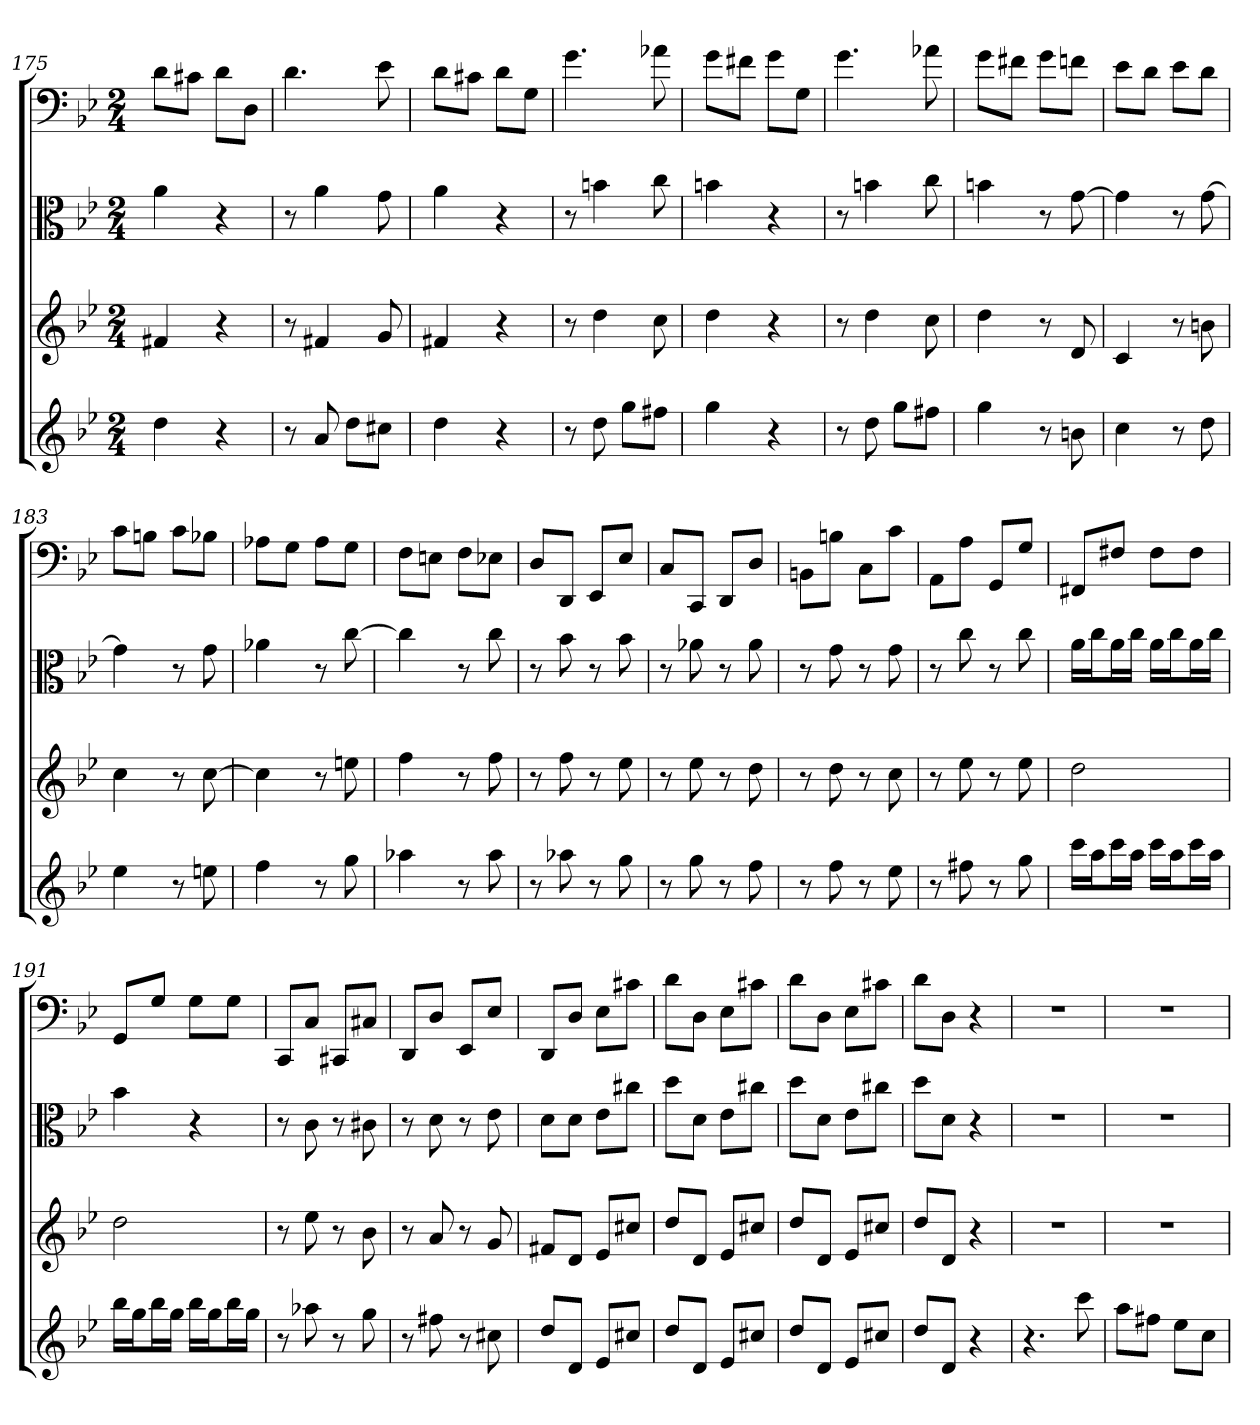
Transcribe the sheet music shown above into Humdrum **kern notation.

**kern	**kern	**kern	**kern
*part4	*part3	*part2	*part1
*staff4	*staff3	*staff2	*staff1
*	*	*clefC3	*clefF4
*k[b-e-]	*k[b-e-]	*k[b-e-]	*k[b-e-]
*g:	*g:	*g:	*g:
*M2/4	*M2/4	*M2/4	*M2/4
=175	=175	=175	=175
4dd	4f#X	4a	8d\L
.	.	.	8c#X\J
4r	4r	4r	8d\L
.	.	.	8D\J
=176	=176	=176	=176
8r	8r	8r	4.d
8a	4f#X	4a	.
8ddL	.	.	.
8cc#XJ	8g	8g	8e-
=177	=177	=177	=177
4dd	4f#X	4a	8d\L
.	.	.	8c#X\J
4r	4r	4r	8d\L
.	.	.	8G\J
=178	=178	=178	=178
8r	8r	8r	4.g
8dd	4dd	4bn	.
8ggL	.	.	.
8ff#XJ	8cc	8cc	8a-X
=179	=179	=179	=179
4gg	4dd	4bn	8g\L
.	.	.	8f#X\J
4r	4r	4r	8g\L
.	.	.	8G\J
=180	=180	=180	=180
8r	8r	8r	4.g
8dd	4dd	4bn	.
8ggL	.	.	.
8ff#XJ	8cc	8cc	8a-X
=181	=181	=181	=181
4gg	4dd	4bn	8g\L
.	.	.	8f#X\J
8r	8r	8r	8g\L
8bn	8d	[8g	8fn\J
=182	=182	=182	=182
4cc	4c	4g]	8e-\L
.	.	.	8d\J
8r	8r	8r	8e-\L
8dd	8bn	[8g	8d\J
=183	=183	=183	=183
4ee-	4cc	4g]	8c\L
.	.	.	8Bn\J
8r	8r	8r	8c\L
8een	[8cc	8g	8B-X\J
=184	=184	=184	=184
4ff	4cc]	4a-X	8A-X\L
.	.	.	8G\J
8r	8r	8r	8A-\L
8gg	8een	[8cc	8G\J
=185	=185	=185	=185
4aa-X	4ff	4cc]	8F\L
.	.	.	8En\J
8r	8r	8r	8F\L
8aa-	8ff	8cc	8E-X\J
=186	=186	=186	=186
8r	8r	8r	8D/L
8aa-X	8ff	8b-	8DD/J
8r	8r	8r	8EE-/L
8gg	8ee-	8b-	8E-/J
=187	=187	=187	=187
8r	8r	8r	8C/L
8gg	8ee-	8a-X	8CC/J
8r	8r	8r	8DD/L
8ff	8dd	8a-	8D/J
=188	=188	=188	=188
8r	8r	8r	8BBn\L
8ff	8dd	8g	8Bn\J
8r	8r	8r	8C\L
8ee-	8cc	8g	8c\J
=189	=189	=189	=189
8r	8r	8r	8AA\L
8ff#X	8ee-	8cc	8A\J
8r	8r	8r	8GG/L
8gg	8ee-	8cc	8G/J
=190	=190	=190	=190
16cccLL	2dd	16a\LL	8FF#X/L
16aaJ	.	16cc\J	.
16cccL	.	16a\L	8F#X/J
16aaJJ	.	16cc\JJ	.
16cccLL	.	16a\LL	8F#\L
16aaJ	.	16cc\J	.
16cccL	.	16a\L	8F#\J
16aaJJ	.	16cc\JJ	.
=191	=191	=191	=191
16bb-LL	2dd	4b-	8GG/L
16ggJ	.	.	.
16bb-L	.	.	8G/J
16ggJJ	.	.	.
16bb-LL	.	4r	8G\L
16ggJ	.	.	.
16bb-L	.	.	8G\J
16ggJJ	.	.	.
=192	=192	=192	=192
8r	8r	8r	8CC/L
8aa-X	8ee-	8c	8C/J
8r	8r	8r	8CC#X/L
8gg	8b-	8c#X	8C#X/J
=193	=193	=193	=193
8r	8r	8r	8DD/L
8ff#X	8a	8d	8D/J
8r	8r	8r	8EE-/L
8cc#X	8g	8e-	8E-/J
=194	=194	=194	=194
8ddL	8f#XL	8d\L	8DD/L
8dJ	8dJ	8d\J	8D/J
8e-L	8e-L	8e-\L	8E-\L
8cc#XJ	8cc#XJ	8cc#X\J	8c#X\J
=195	=195	=195	=195
8ddL	8ddL	8dd\L	8d\L
8dJ	8dJ	8d\J	8D\J
8e-L	8e-L	8e-\L	8E-\L
8cc#XJ	8cc#XJ	8cc#X\J	8c#X\J
=196	=196	=196	=196
8ddL	8ddL	8dd\L	8d\L
8dJ	8dJ	8d\J	8D\J
8e-L	8e-L	8e-\L	8E-\L
8cc#XJ	8cc#XJ	8cc#X\J	8c#X\J
=197	=197	=197	=197
8ddL	8ddL	8dd\L	8d\L
8dJ	8dJ	8d\J	8D\J
4r	4r	4r	4r
=198	=198	=198	=198
4.r	2r	2r	2r
8ccc	.	.	.
=199	=199	=199	=199
8aaL	2r	2r	2r
8ff#XJ	.	.	.
8ee-L	.	.	.
8ccJ	.	.	.
=	=	=	=
*-	*-	*-	*-
